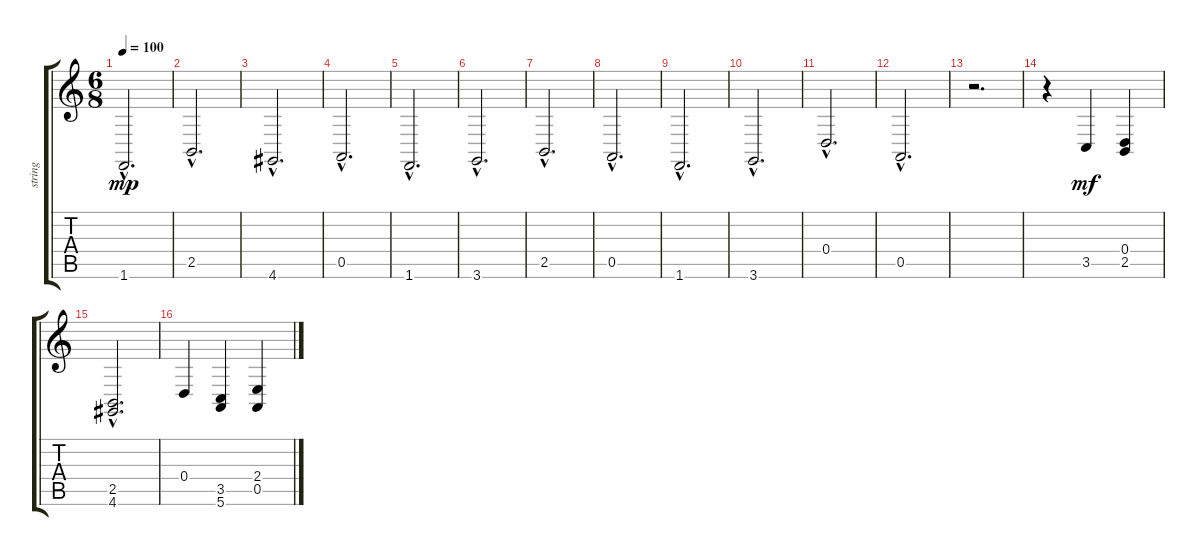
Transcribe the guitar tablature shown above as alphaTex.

\track ("string" "string") {instrument stringensemble2}
\staff {score tabs}
\tuning (E4 B3 G3 D3 A2 E2) {hide}
\ts (6 8)
\tempo 100
\clef g2
\ks c
1.6{hac}.2{d dy mp} |
2.5{hac}.2{d} |
4.6{hac}.2{d} |
0.5{hac}.2{d} |
1.6{hac}.2{d} |
3.6{hac}.2{d} |
2.5{hac}.2{d} |
0.5{hac}.2{d} |
1.6{hac}.2{d} |
3.6{hac}.2{d} |
0.4{hac}.2{d} |
0.5{hac}.2{d} |
r.2{d} |
r.4 3.5.4{dy mf} (0.4 2.5).4 |
(2.5{hac} 4.6{hac}).2{d} |
0.4.4 (3.5 5.6).4 (2.4 0.5).4
